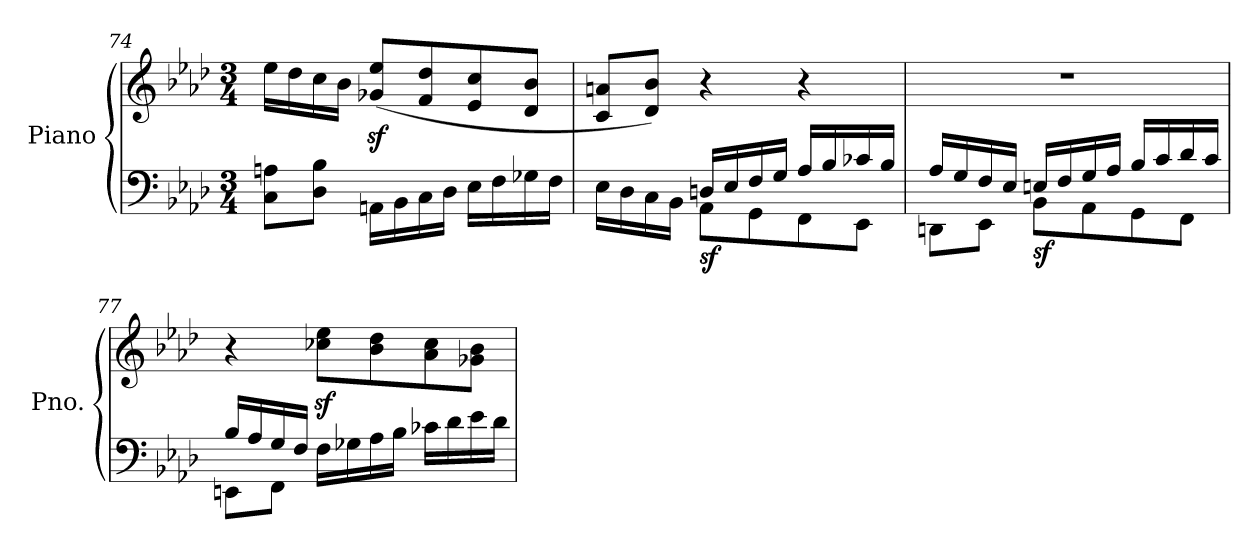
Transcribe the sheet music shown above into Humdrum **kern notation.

**kern	**kern	**dynam
*part1	*part1	*part1
*staff2	*staff1	*staff1/2
*I"Piano	*	*
*I'Pno.	*	*
*clefF4	*clefG2	*
*k[b-e-a-d-]	*k[b-e-a-d-]	*
*M3/4	*M3/4	*
=74	=74	=74
8C\ 8An\L	16ee-\LL	.
.	16dd-\	.
8D-\ 8B-\J	16cc\	.
.	16b-\JJ	.
16AAn\LL	(8g-X/z< 8ee-/z<L	.
16BB-\	.	.
16C\	8f/ 8dd-/	.
16D-\JJ	.	.
16E-\LL	8e-/ 8cc/	.
16F\	.	.
16G-X\	8d-/ 8b-/J	.
16F\JJ	.	.
!!LO:LB:g=z
=75	=75	=75
*^	*	*
16E-\LL	4ryy	8c/ 8an/L	.
16D-\	.	.	.
16C\	.	8d-/ 8b-/J)	.
16BB-\JJ	.	.	.
!	!	!	!LO:DY:b=2
8AA-\L	16Dn/LL	4r	sf
.	16E-/	.	.
8GG\	16F/	.	.
.	16G/JJ	.	.
8FF\	16A-/LL	4r	.
.	16B-/	.	.
8EE-\J	16c-X/	.	.
.	16B-/JJ	.	.
=76	=76	=76	=76
8DDn\L	16A-/LL	2.r	.
.	16G/	.	.
8EE-\J	16F/	.	.
.	16E-/JJ	.	.
!	!	!	!LO:DY:b=2
8BB-\L	16En/LL	.	sf
.	16F/	.	.
8AA-\	16G/	.	.
.	16A-/JJ	.	.
8GG\	16B-/LL	.	.
.	16c/	.	.
8FF\J	16d-/	.	.
.	16c/JJ	.	.
!!LO:LB:g=z
=77	=77	=77	=77
16B-/LL	8EEn\L	4r	.
16A-/	.	.	.
16G/	8FF\J	.	.
16F/JJ	.	.	.
16F\LL	2ryy	8cc-X\z> 8ee-\z>L	.
16G-X\	.	.	.
16A-\	.	8b-\ 8dd-\	.
16B-\JJ	.	.	.
16c-X\LL	.	8a-\ 8cc-\	.
16d-\	.	.	.
16e-\	.	8g-X\ 8b-\J	.
16d-\JJ	.	.	.
*v	*v	*	*
=	=	=
*-	*-	*-
